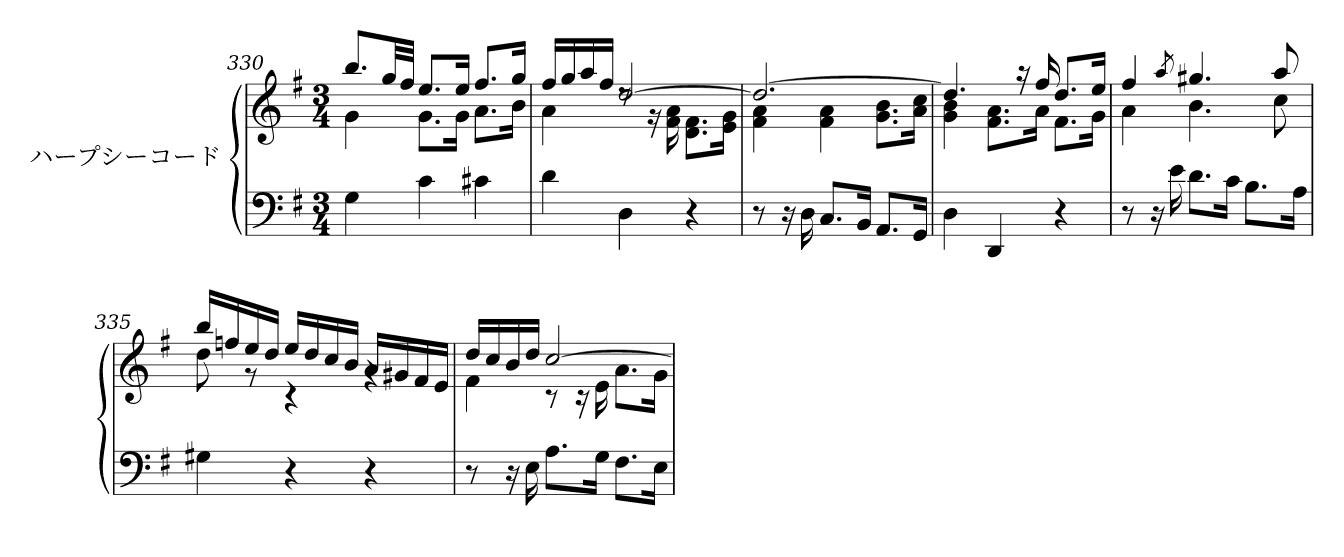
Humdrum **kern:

**kern	**kern
*part1	*part1
*staff2	*staff1
*I"ハープシーコード	*
*clefF4	*clefG2
*k[f#]	*k[f#]
*M3/4	*M3/4
=330	=330
*	*^
4G\	8.bb/L	4g\
.	32gg/LL	.
.	32ff#/JJJ	.
4c\	8.ee/L	8.g\L
.	16ee/Jk	16g\Jk
4c#X\	8.ff#/L	8.a\L
.	16gg/Jk	16b\Jk
=331	=331	=331
4d\	16ff#/LL	4a\
.	16gg/	.
.	16aa/	.
.	16ff#/JJ	.
4D\	[2dd/	8rdd
.	.	16r
.	.	16f#\ 16a\
4r	.	8.d\ 8.f#\L
.	.	16e\ 16g\Jk
!!LO:PB:g=z	!!
=332	=332	=332
8r	2.dd/_	4f#\ 4a\
16r	.	.
16D\	.	.
8.C/L	.	4f#\ 4a\
16BB/Jk	.	.
8.AA/L	.	8.g\ 8.b\L
16GG/Jk	.	16a\ 16cc\Jk
=333	=333	=333
4D\	4.dd/]	4g\ 4b\
4DD/	.	8.f#\ 8.a\L
.	16r	.
.	16ff#/	16a\Jk
4r	8.dd/L	8.f#\L
.	16ee/Jk	16g\Jk
=334	=334	=334
8r	4ff#/	4a\
16r	.	.
16e\	.	.
.	8qaa/	.
8.d\L	4.gg#X/	4.b\
16c\Jk	.	.
8.B\L	.	.
.	8aa/	8cc\
16A\Jk	.	.
=335	=335	=335
4G#X\	16bb/LL	8dd\
.	16ffn/	.
.	16ee/	8r
.	16dd/JJ	.
4r	16ee/LL	4r
.	16dd/	.
.	16cc/	.
.	16b/JJ	.
4r	16a/LL	4rg
.	16g#X/	.
.	16f#/	.
.	16e/JJ	.
!!LO:LB:g=z	!!
=336	=336	=336
8r	16dd/LL	4f#\
.	16cc/	.
16r	16b/	.
16E\	16dd/JJ	.
8.A\L	[2cc/	8r
.	.	16r
16G\Jk	.	16e\
8.F#\L	.	8.a\L
16E\Jk	.	16g\Jk
*	*v	*v
=	=
*-	*-
